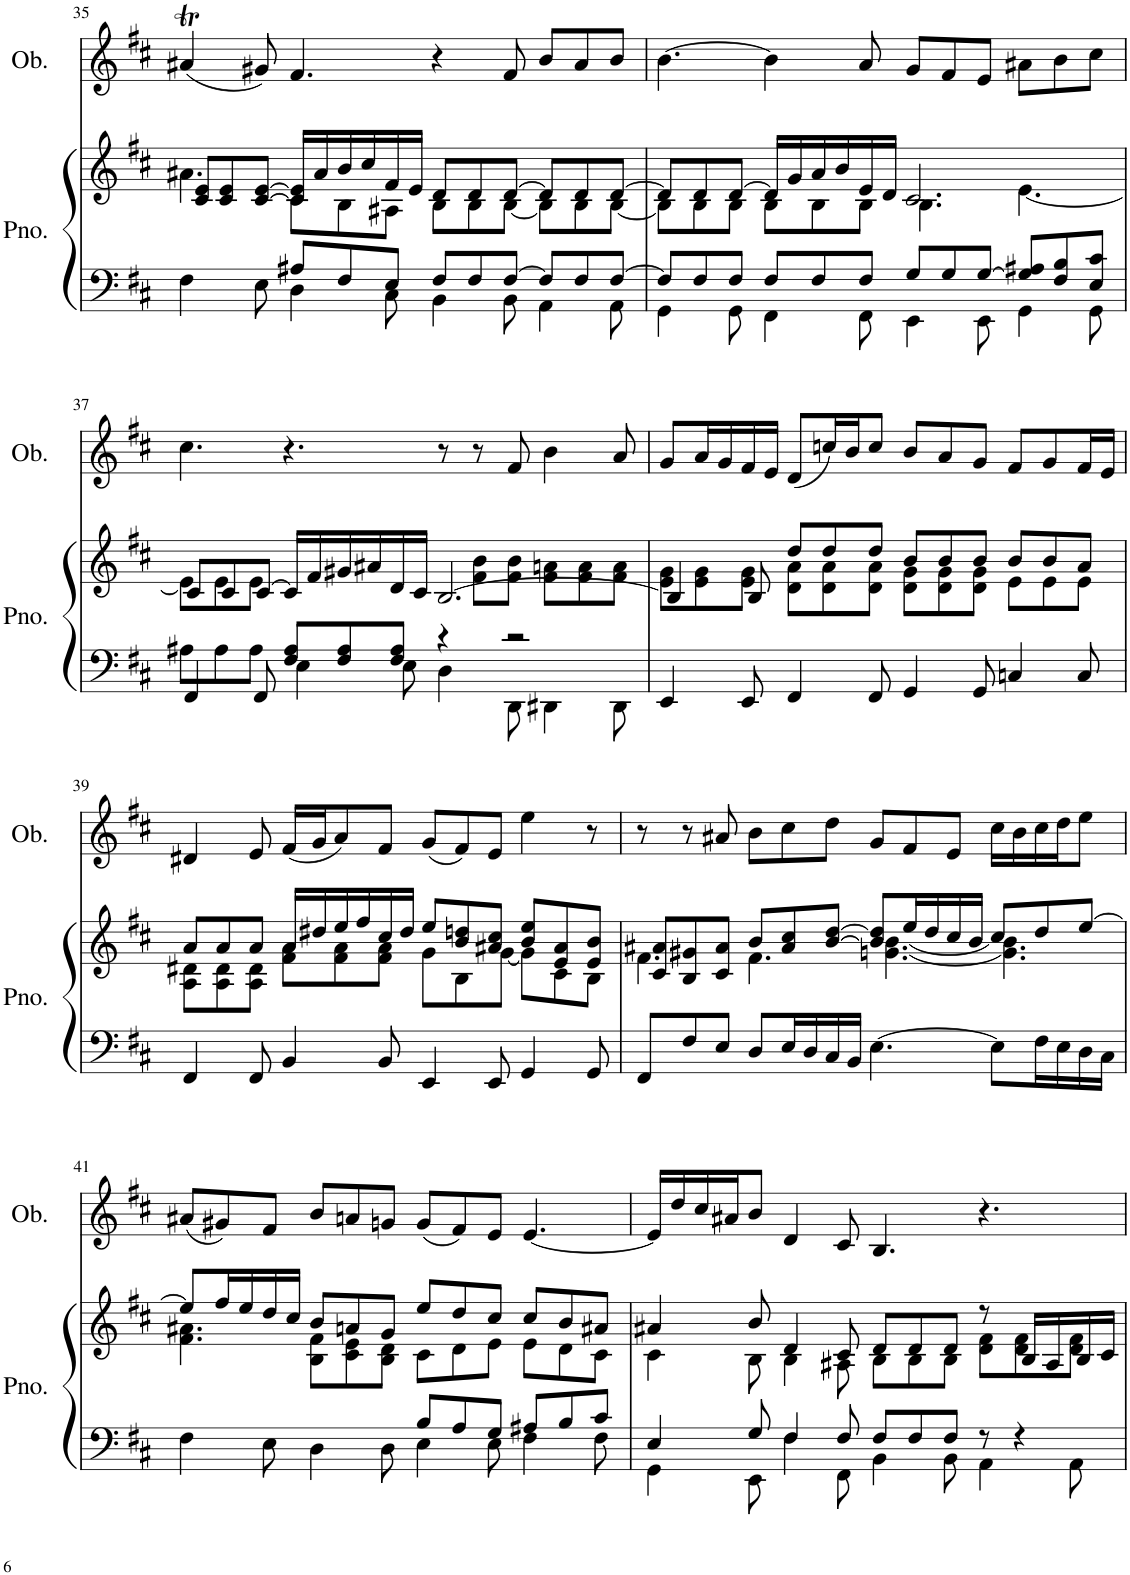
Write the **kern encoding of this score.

**kern	**kern	**kern
*part2	*part2	*part1
*staff3	*staff2	*staff1
*I"Piano	*	*I"Oboe
*I'Pno.	*	*I'Ob.
!!LO:PB:g=z
*clefF4	*clefG2	*clefG2
*k[f#c#]	*k[f#c#]	*k[f#c#]
*M12/8	*M12/8	*M12/8
=35	=35	=35
*^	*^	*
4F#\	4.ryy	8c#/ 8e/L	4.a#X\	(4a#Xt/
.	.	8c#/ 8e/	.	.
8E\	.	[8c#/ [8e/J	.	8g#X/)
8A#X/L	4D\	16c#/] 16e/]LL	8c#\L	4.f#/
.	.	16a#/	.	.
8F#/	.	16b/	8B\	.
.	.	16cc#/	.	.
8E/J	8C#\	16f#/	8A#X\J	.
.	.	16e/JJ	.	.
8F#/L	4BB\	8d/L	8B\L	4r
8F#/	.	8d/	8B\	.
[8F#/J	8BB\	[8d/J	[8B\J	8f#/
8F#/L]	4AA\	8d/L]	8B\L]	8b/L
8F#/	.	8d/	8B\	8a#/
[8F#/J	8AA\	[8d/J	[8B\J	8b/J
=36	=36	=36	=36	=36
8F#/L]	4GG\	8d/L]	8B\L]	[4.b\
8F#/	.	8d/	8B\	.
8F#/J	8GG\	[8d/J	8B\J	.
8F#/L	4FF#\	16d/LL]	8B\L	4b\]
.	.	16g/	.	.
8F#/	.	16a/	8B\	.
.	.	16b/	.	.
8F#/J	8FF#\	16e/	8B\J	8a/
.	.	16d/JJ	.	.
8G/L	4EE\	2.c#/	4.B\	8g/L
8G/	.	.	.	8f#/
[8G/J	8EE\	.	.	8e/J
8G/] 8A#X/L	4GG\	.	[4.e\	8a#X\L
8F#/ 8B/	.	.	.	8b\
8E/ 8c#/J	8GG\	.	.	8cc#\J
!!LO:LB:g=z
=37	=37	=37	=37	=37
4FF#/	8A#X\L	8c#/L	8e\L]	4.cc#\
.	8A#\	8c#/	8e\	.
8FF#/	8A#\J	[8c#/J	8e\J	.
8F#/ 8A#/L	4E\	16c#/LL]	2ryy	4.r
.	.	16f#/	.	.
8F#/ 8A#/	.	16g#X/	.	.
.	.	16a#X/	.	.
8F#/ 8A#/J	8E\	16d/	.	.
.	.	16c#/JJ	.	.
4r	4D\	[2.B/	.	8r
.	.	.	8f#\ 8b\L	8r
2r	8DD\	.	8f#\ 8b\J	8f#/
.	4DD#X\	.	8f#\ 8an\L	4b\
.	.	.	8f#\ 8a\	.
.	8DD#\	.	8f#\ 8a\J	8a/
*v	*v	*	*	*
=38	=38	=38	=38
4EE/	4B/]	8e\ 8g\L	8g/L
.	.	8e\ 8g\	16a/L
.	.	.	16g/
8EE/	8B/	8e\ 8g\J	16f#/
.	.	.	16e/JJ
4FF#/	8dd/L	8d\ 8a\L	(8d/L
.	8dd/	8d\ 8a\	16ccn/L)
.	.	.	16b/J
8FF#/	8dd/J	8d\ 8a\J	8cc/J
4GG/	8b/L	8d\ 8g\L	8b/L
.	8b/	8d\ 8g\	8a/
8GG/	8b/J	8d\ 8g\J	8g/J
4Cn/	8b/L	8e\L	8f#/L
.	8b/	8e\	8g/
8C/	8a/J	8e\J	16f#/L
.	.	.	16e/JJ
!!LO:LB:g=z
=39	=39	=39	=39
4FF#/	8a/L	8A\ 8d#X\L	4d#X/
.	8a/	8A\ 8d#\	.
8FF#/	8a/J	8A\ 8d#\J	8e/
4BB/	16a/LL	8f#\ 8a\L	(16f#/LL
.	16dd#X/	.	16g/J
.	16ee/	8f#\ 8a\	8a/)
.	16ff#/	.	.
8BB/	16cc#/	8f#\ 8a\J	8f#/J
.	16dd#/JJ	.	.
4EE/	8ee/L	8g\L	(8g/L
.	8b/ 8ddn/	8B\	8f#/)
8EE/	8a#X/ 8cc#/J	[8g\J	8e/J
4GG/	8b/ 8ee/L	8g\L]	4ee\
.	8e/ 8a#/	8c#\	.
8GG/	8e/ 8b/J	8B\J	8r
=40	=40	=40	=40
8FF#/L	8c#/ 8a#X/L	4.f#\	8r
8F#/	8B/ 8g#X/	.	8r
8E/J	8c#/ 8a#/J	.	8a#X/
8D/L	8b/L	4.f#\	8b\L
16E/L	8a#/ 8cc#/	.	8cc#\
16D/	.	.	.
16C#/	[8b/ [8dd/J	.	8dd\J
16BB/JJ	.	.	.
[4.E\	8b/] 8dd/]L	[4.gn\ [4.b\	8g/L
.	16ee/L	.	8f#/
.	16dd/	.	.
.	16cc#/	.	8e/J
.	16b/JJ	.	.
8E\L]	8cc#/L	4.g\] 4.b\]	16cc#\LL
.	.	.	16b\
16F#\L	8dd/	.	16cc#\
16E\	.	.	16dd\J
16D\	[8ee/J	.	8ee\J
16C#\JJ	.	.	.
!!LO:LB:g=z
=41	=41	=41	=41
*^	*	*	*
4F#\	2.ryy	8ee/L]	4.f#\ 4.a#X\	(8a#X/L
.	.	16ff#/L	.	8g#X/)
.	.	16ee/	.	.
8E\	.	16dd/	.	8f#/J
.	.	16cc#/JJ	.	.
4D\	.	8b/L	8B\ 8f#\L	8b/L
.	.	8an/	8c#\ 8e\	8an/
8D\	.	8g/J	8B\ 8d\J	8gn/J
8B/L	4E\	8ee/L	8c#\L	(8g/L
8A/	.	8dd/	8d\	8f#/)
8G/J	8E\	8cc#/J	8e\J	8e/J
8A#X/L	4F#\	8cc#/L	8e\L	[4.e/
8B/	.	8b/	8d\	.
8c#/J	8F#\	8a#X/J	8c#\J	.
=42	=42	=42	=42	=42
4E/	4GG\	4a#X/	4c#\	16e/LL]
.	.	.	.	16dd/
.	.	.	.	16cc#/
.	.	.	.	16a#X/J
8G/	8EE\	8b/	8B\	8b/J
4F#/	4F#\	4d/	4B\	4d/
8F#/	8FF#\	8c#/	8A#X\	8c#/
8F#/L	4BB\	8d/L	8B\L	4.B/
8F#/	.	8d/	8B\	.
8F#/J	8BB\	8d/J	8B\J	.
8r	4AA\	8r	8d\ 8f#\L	4.r
4r	.	16B/LL	8d\ 8f#\	.
.	.	16A#/	.	.
.	8AA\	16B/	8d\ 8f#\J	.
.	.	16c#/JJ	.	.
*v	*v	*	*	*
*	*v	*v	*
=	=	=
*-	*-	*-
